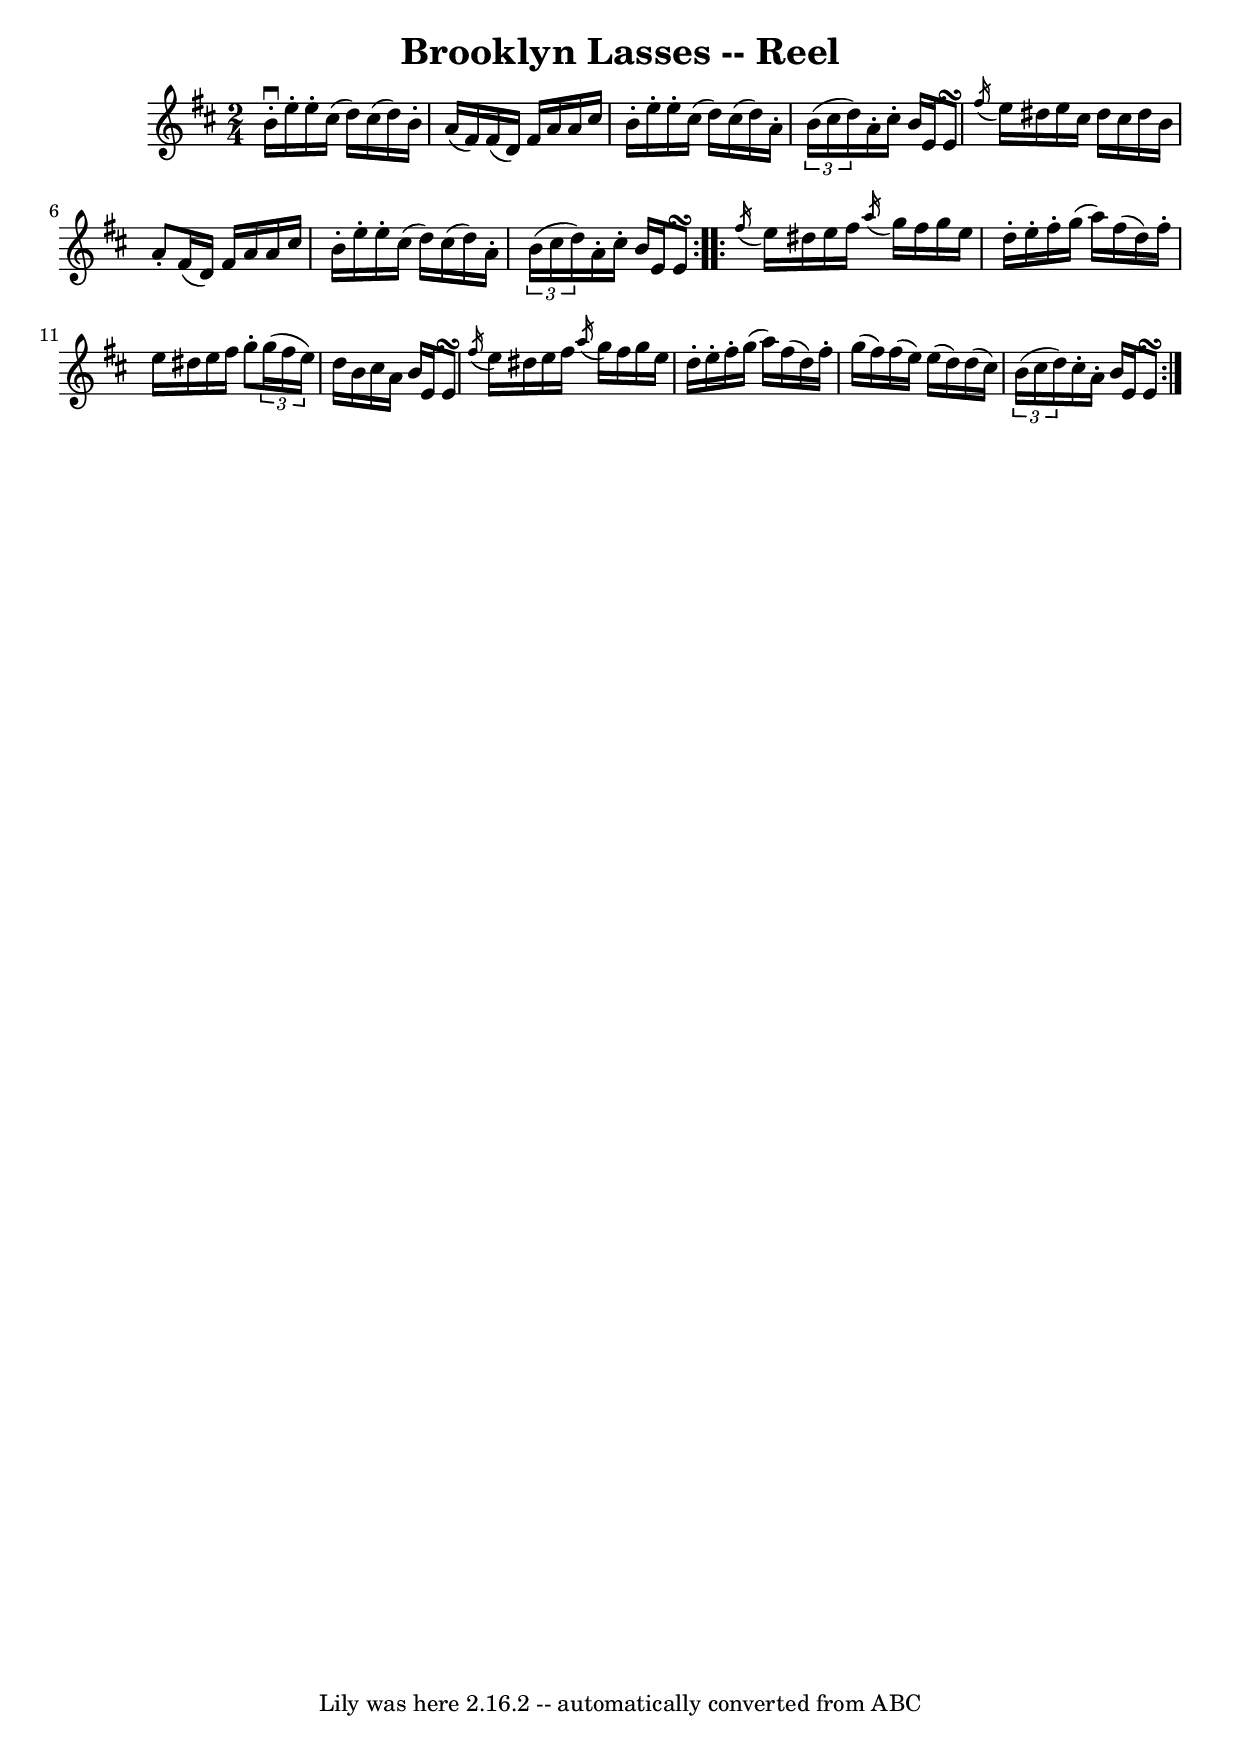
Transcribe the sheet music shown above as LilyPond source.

\version "2.16.2"
\include "Mammoth.ily"
\header {
%%	book = "Ryan's Mammoth Collection"
	crossRefNumber = "1"
	footnotes = ""
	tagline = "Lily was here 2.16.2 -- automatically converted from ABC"
	title = "Brooklyn Lasses -- Reel"
}
voicedefault =  {
\set Score.defaultBarType = "empty"

\repeat volta 2 {
\time 2/4
\key e \dorian
  \override Score.SpacingSpanner #'common-shortest-duration = #(ly:make-moment 1 2)
b'16^\downbow-. e''16-. e''16-. cis''16 (
d''16) cis''16 (d''16) b'16-. |
 a'16 (fis'16)
fis'16 (d'16) fis'16 a'16 a'16 cis''16  |
 b'16-.
e''16-. e''16-. cis''16 (d''16) cis''16 (d''16) a'16-.
|
   \times 2/3 { b'16 (cis''16 d''16) } a'16-. cis''16
-. b'16 e'16 e'8\turn  |
     \acciaccatura { fis''16  } e''16
dis''16 e''16 cis''16 dis''16 cis''16 dis''16 b'16  |

 a'8-. fis'16 (d'16) fis'16 a'16 a'16 cis''16  |

b'16-. e''16-. e''16-. cis''16 (d''16) cis''16 (d''16)
a'16-. |
   \times 2/3 { b'16 (cis''16 d''16) } a'16-.
cis''16-. b'16 e'16 e'8\turn  } \repeat volta 2 {     \acciaccatura {
fis''16  } e''16 dis''16 e''16 fis''16  \acciaccatura { a''16  } g''16
 fis''16 g''16 e''16  |
 d''16-. e''16-. fis''16-.
g''16 (a''16) fis''16 (d''16) fis''16-. |
 e''16
dis''16 e''16 fis''16 g''8-.   \times 2/3 { g''16 (fis''16
e''16) } |
 d''16 b'16 cis''16 a'16 b'16 e'16 e'8
\turn  |
     \acciaccatura { fis''16  } e''16 dis''16 e''16
fis''16  \acciaccatura { a''16  } g''16 fis''16 g''16 e''16  |

d''16-. e''16-. fis''16-. g''16 (a''16) fis''16 (d''16)
 fis''16-. |
 g''16 (fis''16) fis''16 (e''16) e''16 (
 d''16) d''16 (cis''16) |
   \times 2/3 { b'16 (cis''16
 d''16) } cis''16-. a'16-. b'16 e'16 e'8\turn  }
}

\score{
    <<

	\context Staff="default"
	{
	    \voicedefault
	}

    >>
	\layout {
	}
	\midi {}
}
